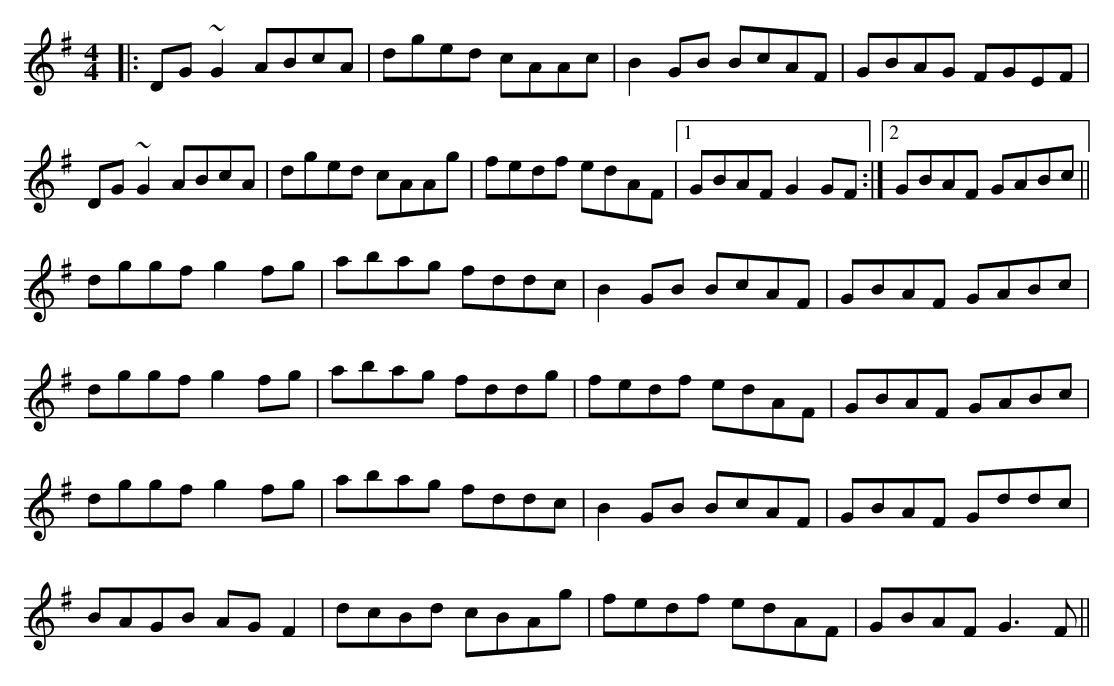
X:1
M:4/4
K:G
|:DG~G2 ABcA|dged cAAc|B2 GB BcAF|GBAG FGEF |
DG~G2 ABcA|dged cAAg|fedf edAF|1 GBAF G2GF:|2 GBAF GABc||
dggf g2fg|abag fddc|B2 GB BcAF|GBAF GABc|
dggf g2fg|abag fddg|fedf edAF|GBAF GABc|
dggf g2fg|abag fddc|B2 GB BcAF|GBAF Gddc|
BAGB AG F2|dcBd cBAg|fedf edAF|GBAF G3F||
